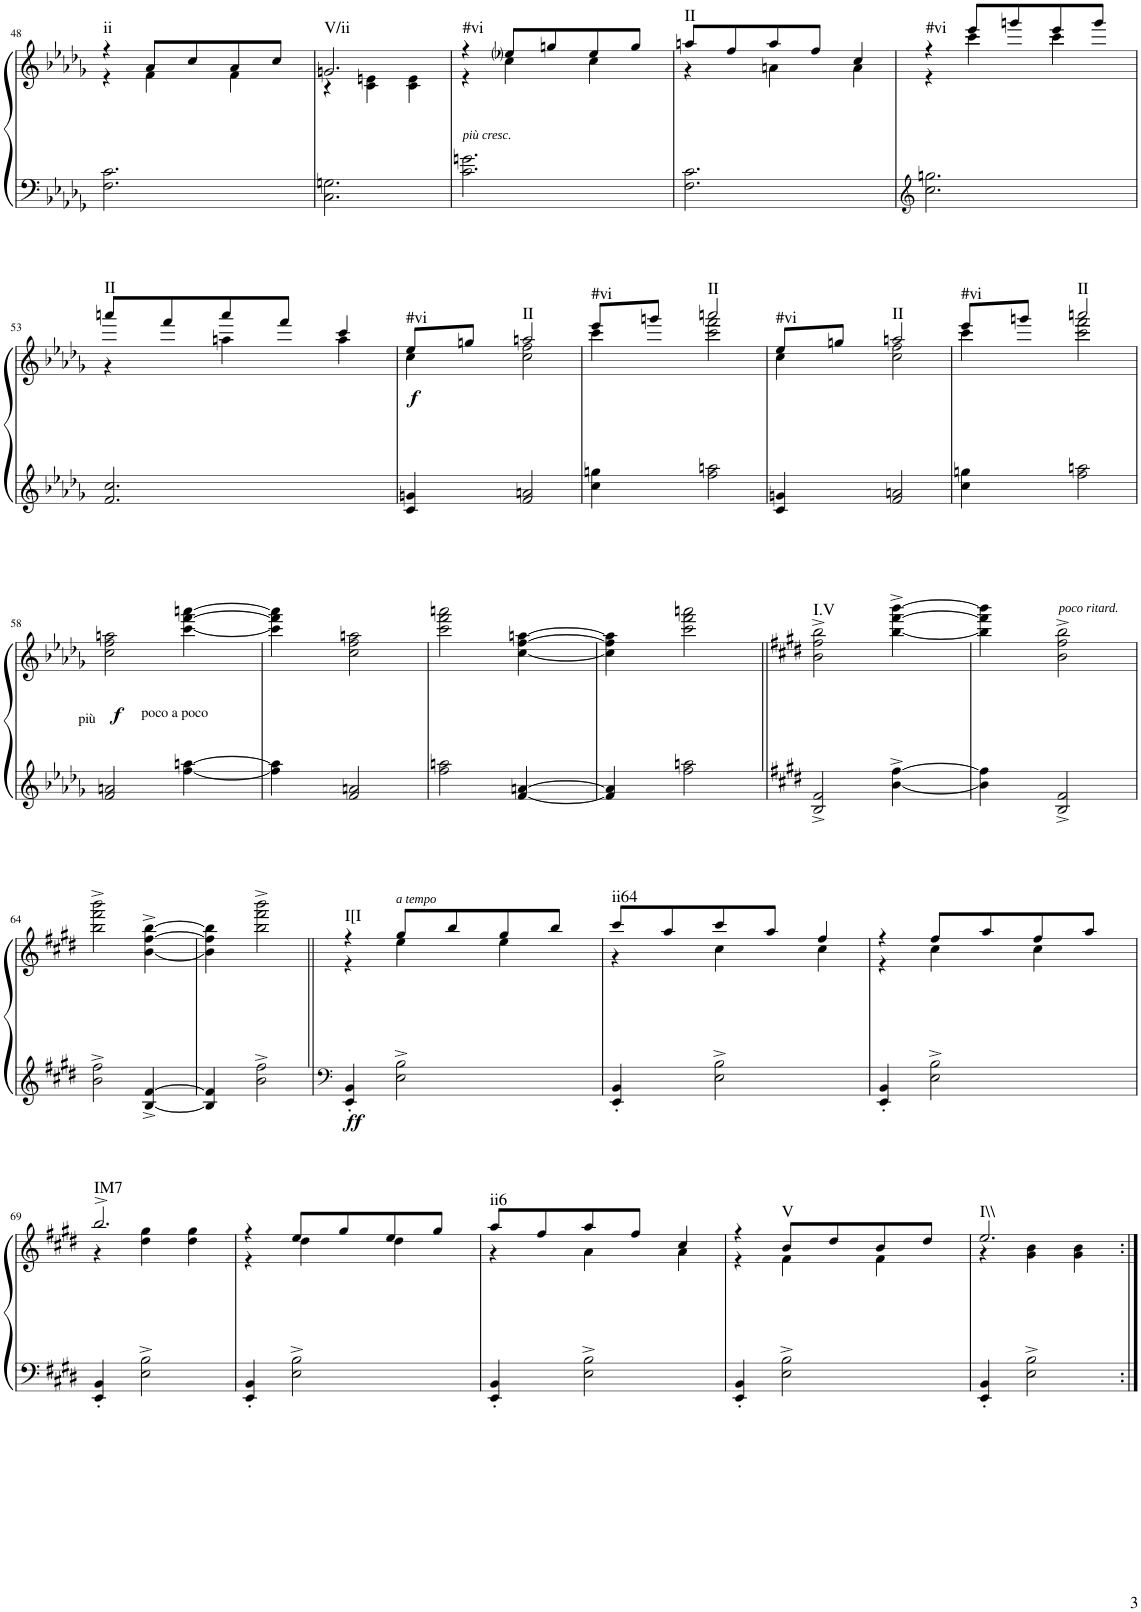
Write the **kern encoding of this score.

**kern	**kern	**dynam	**harte
*part1	*part1	*part1	*part1
*staff2	*staff1	*staff1/2	*
*I"Midi_1	*	*	*
!!LO:PB:g=z
*clefF4	*clefG2	*	*
*k[b-e-a-d-g-]	*k[b-e-a-d-g-]	*	*
*D-:	*D-:	*	*
*M3/4	*M3/4	*	*
=48	=48	=48	=48
*	*^	*	*
!	!	!	!	!LO:H:kt=ii
2.F\ 2.c\	4r	4r	.	N
.	8a-/L	4f\	.	.
.	8cc/	.	.	.
.	8a-/	4f\	.	.
.	8cc/J	.	.	.
=49	=49	=49	=49	=49
!	!	!	!	!LO:H:kt=V/ii
2.C\ 2.Gn\	2.gn/	4r	.	N
.	.	4c\ 4en\	.	.
.	.	4c\ 4e\	.	.
=50	=50	=50	=50	=50
!LO:TX:a:i:t=più cresc.	!	!	!	!LO:H:kt=#vi
2.c\ 2.gn\	4r	4r	.	N
.	8ee-i/L	4cc\	.	.
.	8ggn/	.	.	.
.	8ee-/	4cc\	.	.
.	8gg/J	.	.	.
=51	=51	=51	=51	=51
!	!	!	!	!LO:H:kt=II
2.F\ 2.c\	8aan/L	4r	.	N
.	8ff/	.	.	.
.	8aa/	4an\	.	.
.	8ff/J	.	.	.
.	4cc/	4a\	.	.
=52	=52	=52	=52	=52
*clefG2	*	*	*	*
!	!	!	!	!LO:H:kt=#vi
2.cc\ 2.ggn\	4r	4r	.	N
.	8eee-/L	4ccc\	.	.
.	8gggn/	.	.	.
.	8eee-/	4ccc\	.	.
.	8ggg/J	.	.	.
!!LO:LB:g=z	!!
=53	=53	=53	=53	=53
!	!	!	!	!LO:H:kt=II
2.f/ 2.cc/	8aaan/L	4r	.	N
.	8fff/	.	.	.
.	8aaa/	4aan\	.	.
.	8fff/J	.	.	.
.	4ccc/	4aa\	.	.
=54	=54	=54	=54	=54
!	!	!	!LO:DY:b	!LO:H:kt=#vi
4c/ 4gn/	8ee-/L	4cc\	f	N
.	8ggn/J	.	.	.
!	!	!	!	!LO:H:kt=II
2f/ 2an/	2aan/	2cc\ 2ff\	.	N
=55	=55	=55	=55	=55
!	!	!	!	!LO:H:kt=#vi
4cc\ 4ggn\	8eee-/L	4ccc\	.	N
.	8gggn/J	.	.	.
!	!	!	!	!LO:H:kt=II
2ff\ 2aan\	2aaan/	2ccc\ 2fff\	.	N
=56	=56	=56	=56	=56
!	!	!	!	!LO:H:kt=#vi
4c/ 4gn/	8ee-/L	4cc\	.	N
.	8ggn/J	.	.	.
!	!	!	!	!LO:H:kt=II
2f/ 2an/	2aan/	2cc\ 2ff\	.	N
=57	=57	=57	=57	=57
!	!	!	!	!LO:H:kt=#vi
4cc\ 4ggn\	8eee-/L	4ccc\	.	N
.	8gggn/J	.	.	.
!	!	!	!	!LO:H:kt=II
2ff\ 2aan\	2aaan/	2ccc\ 2fff\	.	N
!!LO:LB:g=z
=58	=58	=58	=58	=58
!	!LO:TX:b:t=più	!	!	!
!	!	!	!LO:DY:b	!
*	*v	*v	*	*
2f/ 2an/	2cc\ 2ff\ 2aan\	f	.
!	!LO:TX:b:t=poco a poco	!	!
[4ff\ [4aan\	[4ccc\ [4fff\ [4aaan\	.	.
=59	=59	=59	=59
4ff\] 4aa\]	4ccc\] 4fff\] 4aaa\]	.	.
2f/ 2an/	2cc\ 2ff\ 2aan\	.	.
=60	=60	=60	=60
2ff\ 2aan\	2ccc\ 2fff\ 2aaan\	.	.
[4f/ [4an/	[4cc\ [4ff\ [4aan\	.	.
=61	=61	=61	=61
4f/] 4a/]	4cc\] 4ff\] 4aa\]	.	.
2ff\ 2aan\	2ccc\ 2fff\ 2aaan\	.	.
=62||	=62||	=62||	=62||
*k[f#c#g#d#]	*k[f#c#g#d#]	*	*
*E:	*E:	*	*
!	!	!	!LO:H:kt=I.V
2B/^ 2f#/^	2b\^ 2ff#\^ 2bb\^	.	N
[4b\^ [4ff#\^	[4bb\^ [4fff#\^ [4bbb\^	.	.
=63	=63	=63	=63
4b\] 4ff#\]	4bb\] 4fff#\] 4bbb\]	.	.
!	!LO:TX:a:i:t=poco ritard.	!	!
2B/^ 2f#/^	2b\^ 2ff#\^ 2bb\^	.	.
!!LO:LB:g=z
=64	=64	=64	=64
2b\^ 2ff#\^	2bb\^ 2fff#\^ 2bbb\^	.	.
[4B/^ [4f#/^	[4b\^ [4ff#\^ [4bb\^	.	.
=65	=65	=65	=65
4B/] 4f#/]	4b\] 4ff#\] 4bb\]	.	.
2b\^ 2ff#\^	2bb\^ 2fff#\^ 2bbb\^	.	.
=66||	=66||	=66||	=66||
*clefF4	*	*	*
*	*^	*	*
!	!	!	!LO:DY:b=2	!LO:H:kt=I[I
4EE/' 4BB/'	4r	4r	ff	N
!	!LO:TX:a:i:t=a tempo	!	!	!
2E\^ 2B\^	8gg#/L	4ee\	.	.
.	8bb/	.	.	.
.	8gg#/	4ee\	.	.
.	8bb/J	.	.	.
=67	=67	=67	=67	=67
!	!	!	!	!LO:H:kt=ii64
4EE/' 4BB/'	8ccc#/L	4r	.	N
.	8aa/	.	.	.
2E\^ 2B\^	8ccc#/	4cc#\	.	.
.	8aa/J	.	.	.
.	4ff#/	4cc#\	.	.
=68	=68	=68	=68	=68
4EE/' 4BB/'	4r	4r	.	.
2E\^ 2B\^	8ff#/L	4cc#\	.	.
.	8aa/	.	.	.
.	8ff#/	4cc#\	.	.
.	8aa/J	.	.	.
!!LO:LB:g=z	!!
=69	=69	=69	=69	=69
!	!	!	!	!LO:H:kt=IM7
4EE/' 4BB/'	2.bb^/	4r	.	N
2E\^ 2B\^	.	4dd#\ 4gg#\	.	.
.	.	4dd#\ 4gg#\	.	.
=70	=70	=70	=70	=70
4EE/' 4BB/'	4r	4r	.	.
2E\^ 2B\^	8ee/L	4dd#\	.	.
.	8gg#/	.	.	.
.	8ee/	4dd#\	.	.
.	8gg#/J	.	.	.
=71	=71	=71	=71	=71
!	!	!	!	!LO:H:kt=ii6
4EE/' 4BB/'	8aa/L	4r	.	N
.	8ff#/	.	.	.
2E\^ 2B\^	8aa/	4a\	.	.
.	8ff#/J	.	.	.
.	4cc#/	4a\	.	.
=72	=72	=72	=72	=72
4EE/' 4BB/'	4r	4r	.	.
!	!	!	!	!LO:H:kt=V
2E\^ 2B\^	8b/L	4f#\	.	N
.	8dd#/	.	.	.
.	8b/	4f#\	.	.
.	8dd#/J	.	.	.
=73	=73	=73	=73	=73
!	!	!	!	!LO:H:kt=I\\
4EE/' 4BB/'	2.ee/	4r	.	N
2E\^ 2B\^	.	4g#\ 4b\	.	.
.	.	4g#\ 4b\	.	.
*	*v	*v	*	*
=:|!	=:|!	=:|!	=:|!
*-	*-	*-	*-
